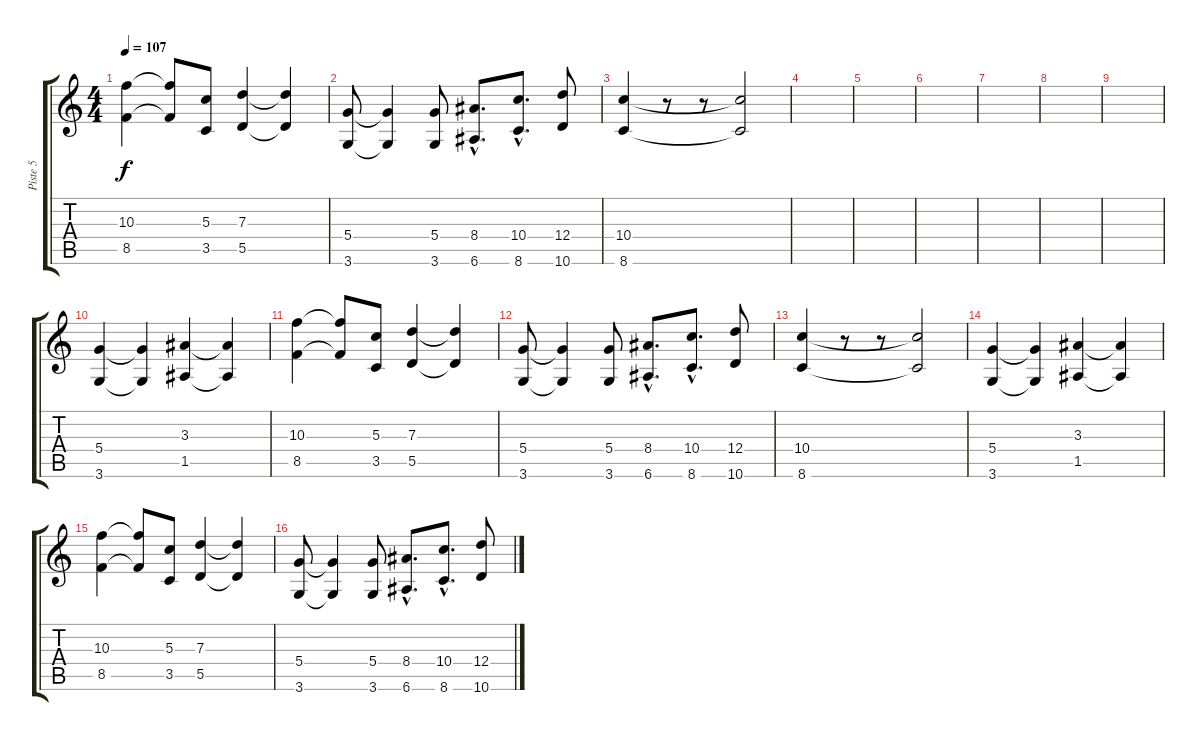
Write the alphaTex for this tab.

\track ("Piste 5" "Piste 5") {instrument electricbassfinger}
\staff {score tabs}
\tuning (E4 B3 G3 D3 A2 E2) {hide}
\ts (4 4)
\tempo 107
\clef g2
\ks c
(10.3 8.5).4{dy f} (10.3{t} 8.5{t}).8 (5.3 3.5).8 (7.3 5.5).4 (7.3{t} 5.5{t}).4 |
(5.4 3.6).8 (5.4{t} 3.6{t}).4 (5.4 3.6).8 (8.4{hac} 6.6{hac}).8{d} (10.4{hac} 8.6{hac}).8{d} (12.4 10.6).8 |
(10.4 8.6).4 r.8 r.8 (10.4{t} 8.6{t}).2 |
|
|
|
|
|
|
(5.4 3.6).4 (5.4{t} 3.6{t}).4 (3.3 1.5).4 (3.3{t} 1.5{t}).4 |
(10.3 8.5).4 (10.3{t} 8.5{t}).8 (5.3 3.5).8 (7.3 5.5).4 (7.3{t} 5.5{t}).4 |
(5.4 3.6).8 (5.4{t} 3.6{t}).4 (5.4 3.6).8 (8.4{hac} 6.6{hac}).8{d} (10.4{hac} 8.6{hac}).8{d} (12.4 10.6).8 |
(10.4 8.6).4 r.8 r.8 (10.4{t} 8.6{t}).2 |
(5.4 3.6).4 (5.4{t} 3.6{t}).4 (3.3 1.5).4 (3.3{t} 1.5{t}).4 |
(10.3 8.5).4 (10.3{t} 8.5{t}).8 (5.3 3.5).8 (7.3 5.5).4 (7.3{t} 5.5{t}).4 |
(5.4 3.6).8 (5.4{t} 3.6{t}).4 (5.4 3.6).8 (8.4{hac} 6.6{hac}).8{d} (10.4{hac} 8.6{hac}).8{d} (12.4 10.6).8
